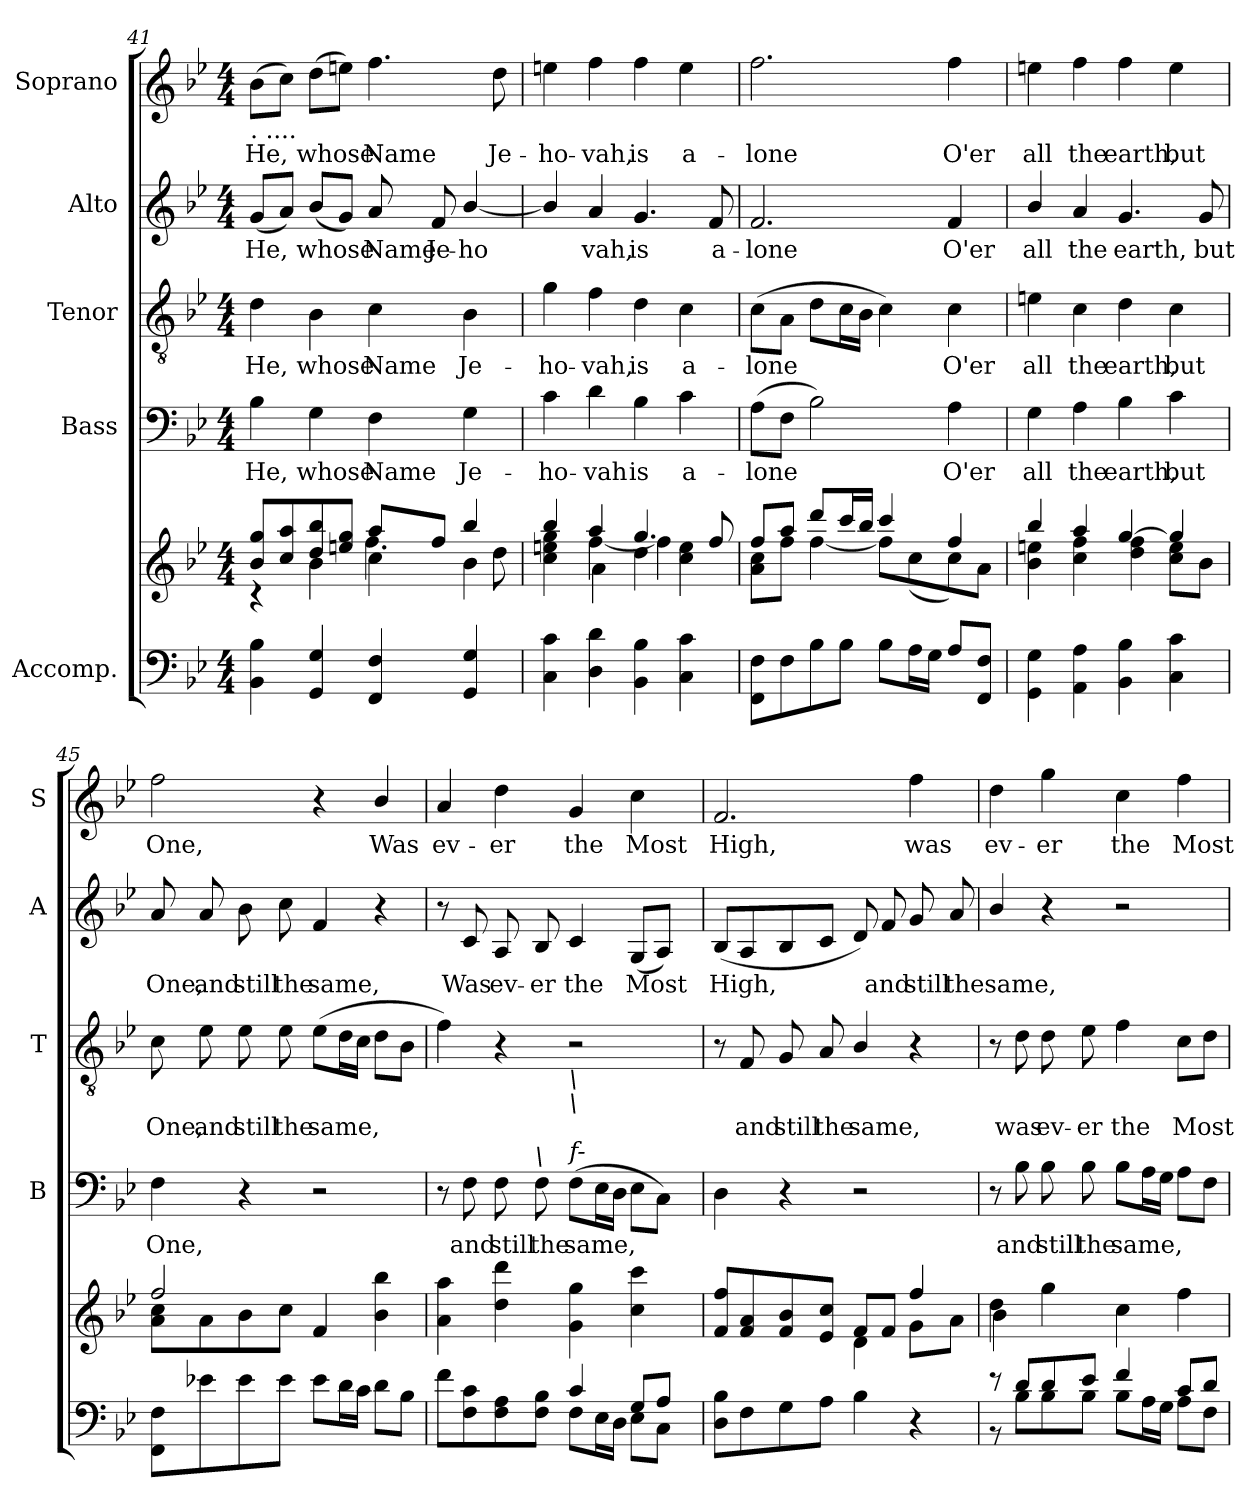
**kern	**kern	**kern	**text	**kern	**text	**kern	**text	**kern	**text
*part5	*part5	*part4	*part4	*part3	*part3	*part2	*part2	*part1	*part1
*staff6	*staff5	*staff4	*staff4	*staff3	*staff3	*staff2	*staff2	*staff1	*staff1
*I"Accomp.	*	*I"Bass	*	*I"Tenor	*	*I"Alto	*	*I"Soprano	*
*	*	*I'B	*	*I'T	*	*I'A	*	*I'S	*
*clefF4	*clefG2	*clefF4	*	*clefGv2	*	*clefG2	*	*clefG2	*
*k[b-e-]	*k[b-e-]	*k[b-e-]	*	*k[b-e-]	*	*k[b-e-]	*	*k[b-e-]	*
*B-:	*B-:	*B-:	*	*B-:	*	*B-:	*	*B-:	*
*M4/4	*M4/4	*M4/4	*	*M4/4	*	*M4/4	*	*M4/4	*
=41	=41	=41	=41	=41	=41	=41	=41	=41	=41
*	*^	*	*	*	*	*	*	*	*
*	*	*^	*	*	*	*	*	*	*	*
!	!	!	!	!	!	!	!	!	!	!LO:TX:b:t=. ....	!
!	!	!	!	!	!LO:LY:b	!	!LO:LY:b	!	!LO:LY:b	!	!LO:LY:b
4BB-\ 4B-\	8b-/ 8gg/L	4rc	2ryy	4B-\	He,	4d\	He,	(<8g/L	He,	(>8b-\L	He,
.	8cc/ 8aa/	.	.	.	.	.	.	8a/J)	.	8cc\J)	.
!	!	!	!	!	!LO:LY:b	!	!LO:LY:b	!	!LO:LY:b	!	!LO:LY:b
4GG/ 4G/	8dd/ 8bb-/	4b-\	.	4G\	whose	4B-\	whose	(<8b-/L	whose	(>8dd\L	whose
.	8een/ 8gg/J	.	.	.	.	.	.	8g/J)	.	8een\J)	.
!	!	!	!	!	!LO:LY:b	!	!LO:LY:b	!	!LO:LY:b	!	!LO:LY:b
4FF/ 4F/	8aa/L	4cc\	4.ff\	4F\	Name	4c\	Name	8a/	Name	4.ff\	Name
!	!	!	!	!	!	!	!	!	!LO:LY:b	!	!
.	8ff/J	.	.	.	.	.	.	8f/	Je-	.	.
!	!	!	!	!	!LO:LY:b	!	!LO:LY:b	!	!LO:LY:b	!	!
4GG/ 4G/	4bb-/	4b-\	.	4G\	Je-	4B-\	Je-	[4b-/	-ho­	.	.
!	!	!	!	!	!	!	!	!	!	!	!LO:LY:b
.	.	.	8dd\	.	.	.	.	.	.	8dd\	Je-
=42	=42	=42	=42	=42	=42	=42	=42	=42	=42	=42	=42
!	!	!	!	!	!LO:LY:b	!	!LO:LY:b	!	!	!	!LO:LY:b
4C\ 4c\	4bb-/	4ryy	4cc\ 4een\ 4gg\	4c\	-ho-	4g\	-ho-	4b-/]	.	4een\	-ho-
!	!	!	!	!	!LO:LY:b	!	!LO:LY:b	!	!LO:LY:b	!	!LO:LY:b
4D\ 4d\	4aa/	[<4ff\	4a\	4d\	-vah	4f\	-vah,	4a/	vah,	4ff\	-vah,
!	!	!	!	!	!LO:LY:b	!	!LO:LY:b	!	!LO:LY:b	!	!LO:LY:b
4BB-\ 4B-\	4.gg/	4ff\]	4dd\	4B-\	is	4d\	is	4.g/	is	4ff\	is
!	!	!	!	!	!LO:LY:b	!	!LO:LY:b	!	!	!	!LO:LY:b
4C\ 4c\	.	4ryy	4cc\ 4ee\	4c\	a-	4c\	a-	.	.	4ee\	a-
!	!	!	!	!	!	!	!	!	!LO:LY:b	!	!
.	8ff/	.	.	.	.	.	.	8f/	a-	.	.
=43	=43	=43	=43	=43	=43	=43	=43	=43	=43	=43	=43
!	!	!	!	!	!LO:LY:b	!	!LO:LY:b	!	!LO:LY:b	!	!LO:LY:b
8FF\ 8F\L	8ff/L	8a\ 8cc\L	1ryy	(>8A\L	-lone	(>8c\L	-lone	2.f/	-lone	2.ff\	-lone
8F\	8aa/J	8ff\J	.	8F\J	.	8A\J	.	.	.	.	.
8B-\	8ddd/L	[<4ff\	.	2B-\)	.	8d\L	.	.	.	.	.
8B-\J	16ccc/L	.	.	.	.	16c\L	.	.	.	.	.
.	16bb-/JJ	.	.	.	.	16B-\JJ	.	.	.	.	.
8B-\L	4ccc/	8ff\L]	.	.	.	4c\)	.	.	.	.	.
16A\L	.	(<8cc\	.	.	.	.	.	.	.	.	.
16G\JJ	.	.	.	.	.	.	.	.	.	.	.
!	!	!	!	!	!LO:LY:b	!	!LO:LY:b	!	!LO:LY:b	!	!LO:LY:b
8A/L	4ff/	8cc\)	.	4A\	O'er	4c\	O'er	4f/	O'er	4ff\	O'er
8FF/ 8F/J	.	8a\J	.	.	.	.	.	.	.	.	.
*	*	*v	*v	*	*	*	*	*	*	*	*
!!LO:PB:g=z
=44	=44	=44	=44	=44	=44	=44	=44	=44	=44	=44
*^	*	*	*	*	*	*	*	*	*	*
!	!	!	!	!	!LO:LY:b	!	!LO:LY:b	!	!LO:LY:b	!	!LO:LY:b
1ryy	4GG\ 4G\	4bb-/	4b-\ 4een\	4G\	all	4en\	all	4b-/	all	4een\	all
!	!	!	!	!	!LO:LY:b	!	!LO:LY:b	!	!LO:LY:b	!	!LO:LY:b
.	4AA\ 4A\	4aa/	4cc\ 4ff\	4A\	the	4c\	the	4a/	the	4ff\	the
!	!	!	!	!	!LO:LY:b	!	!LO:LY:b	!	!LO:LY:b	!	!LO:LY:b
.	4BB-\ 4B-\	[>4gg/	4dd\ 4ff\	4B-\	earth,	4d\	earth,	4.g/	earth,	4ff\	earth,
!	!	!	!	!	!LO:LY:b	!	!LO:LY:b	!	!	!	!LO:LY:b
.	4C\ 4c\	4gg/]	8cc\ 8ee\L	4c\	but	4c\	but	.	.	4ee\	but
!	!	!	!	!	!	!	!	!	!LO:LY:b	!	!
.	.	.	8b-\J	.	.	.	.	8g/	but	.	.
=45	=45	=45	=45	=45	=45	=45	=45	=45	=45	=45	=45
!	!	!	!	!	!LO:LY:b	!	!LO:LY:b	!	!LO:LY:b	!	!LO:LY:b
1ryy	8FF\ 8F\L	2ff/	8a\ 8cc\L	4F\	One,	8c\	One,	8a/	One,	2ff\	One,
!	!	!	!	!	!	!	!LO:LY:b	!	!LO:LY:b	!	!
.	8e-X\	.	8a\	.	.	8e-i\	and	8a/	and	.	.
!	!	!	!	!	!	!	!LO:LY:b	!	!LO:LY:b	!	!
.	8e-\	.	8b-\	4r	.	8e-\	still	8b-\	still	.	.
!	!	!	!	!	!	!	!LO:LY:b	!	!LO:LY:b	!	!
.	8e-\J	.	8cc\J	.	.	8e-\	the	8cc\	the	.	.
!	!	!	!	!	!	!	!LO:LY:b	!	!LO:LY:b	!	!
.	8e-\L	4f/	2ryy	2r	.	(>8e-\L	same,	4f/	same,	4r	.
.	16d\L	.	.	.	.	16d\L	.	.	.	.	.
.	16c\JJ	.	.	.	.	16c\JJ	.	.	.	.	.
!	!	!	!	!	!	!	!	!	!	!	!LO:LY:b
.	8d\L	4b-\ 4bb-\	.	.	.	8d\L	.	4r	.	4b-/	Was
.	8B-\J	.	.	.	.	8B-\J	.	.	.	.	.
=46	=46	=46	=46	=46	=46	=46	=46	=46	=46	=46	=46
!	!	!	!	!	!	!	!	!	!	!	!LO:LY:b
8f\L	2ryy	4a\ 4aa\	2ryy	8r	.	4f\)	.	8r	.	4a/	ev-
!	!	!	!	!	!LO:LY:b	!	!	!	!LO:LY:b	!	!
8F\ 8c\	.	.	.	8F\	and	.	.	8c/	Was	.	.
!	!	!	!	!	!LO:LY:b	!	!	!	!LO:LY:b	!	!LO:LY:b
8F\ 8A\	.	4dd\ 4ddd\	.	8F\	still	4r	.	8A/	ev-	4dd\	-er
!	!	!	!	!LO:TX:a:i:t=\	!	!	!	!	!	!	!
!	!	!	!	!	!LO:LY:b	!	!	!	!LO:LY:b	!	!
8F\ 8B-\J	.	.	.	8F\	the	.	.	8B-/	-er	.	.
!	!	!	!	!	!	!LO:TX:b:i:t=\	!	!	!	!	!
!	!	!	!	!	!	!LO:TX:b:i:t=\	!	!	!	!	!
!	!	!	!	!LO:TX:a:i:t=f-	!	!	!	!	!	!	!
!	!	!	!	!	!LO:LY:b	!	!	!	!LO:LY:b	!	!LO:LY:b
4c/	8F\L	4g\ 4gg\	2ryy	(>8F\L	same,	2r	.	4c/	the	4g/	the
.	16E-\L	.	.	16E-\L	.	.	.	.	.	.	.
.	16D\JJ	.	.	16D\JJ	.	.	.	.	.	.	.
!	!	!	!	!	!	!	!	!	!LO:LY:b	!	!LO:LY:b
8G/L	8E-\L	4cc\ 4ccc\	.	8E-\L	.	.	.	(<8G/L	Most	4cc\	Most
8A/J	8C\J	.	.	8C\J)	.	.	.	8A/J)	.	.	.
!!LO:LB:g=z
=47	=47	=47	=47	=47	=47	=47	=47	=47	=47	=47	=47
!	!	!	!	!	!	!	!	!	!LO:LY:b	!	!LO:LY:b
8D\ 8B-\L	2ryy	8f/ 8ff/L	2ryy	4D\	.	8r	.	(<8B-/L	High,	2.f/	High,
!	!	!	!	!	!	!	!LO:LY:b	!	!	!	!
8F\	.	8f/ 8a/	.	.	.	8F/	and	8A/	.	.	.
!	!	!	!	!	!	!	!LO:LY:b	!	!	!	!
8G\	.	8f/ 8b-/	.	4r	.	8G/	still	8B-/	.	.	.
!	!	!	!	!	!	!	!LO:LY:b	!	!	!	!
8A\J	.	8e-/ 8cc/J	.	.	.	8A/	the	8c/J	.	.	.
!	!	!	!	!	!	!	!LO:LY:b	!	!	!	!
4B-\	2ryy	8f/L	4d\	2r	.	4B-/	same,	8d/)	.	.	.
!	!	!	!	!	!	!	!	!	!LO:LY:b	!	!
.	.	8f/J	.	.	.	.	.	8f/	and	.	.
!	!	!	!	!	!	!	!	!	!LO:LY:b	!	!LO:LY:b
4r	.	4ff/	8g\L	.	.	4r	.	8g/	still	4ff\	was
!	!	!	!	!	!	!	!	!	!LO:LY:b	!	!
.	.	.	8a\J	.	.	.	.	8a/	the	.	.
=48	=48	=48	=48	=48	=48	=48	=48	=48	=48	=48	=48
!	!	!	!	!	!	!	!	!	!LO:LY:b	!	!LO:LY:b
8r	8r	4dd\	4b-\	8r	.	8r	.	4b-/	same,	4dd\	ev-
!	!	!	!	!	!LO:LY:b	!	!LO:LY:b	!	!	!	!
8d/L	8B-\L	.	.	8B-\	and	8d\	was	.	.	.	.
!	!	!	!	!	!LO:LY:b	!	!LO:LY:b	!	!	!	!LO:LY:b
8d/	8B-\	4gg\	4ryy	8B-\	still	8d\	ev-	4r	.	4gg\	-er
!	!	!	!	!	!LO:LY:b	!	!LO:LY:b	!	!	!	!
8e-/J	8B-\J	.	.	8B-\	the	8e-\	-er	.	.	.	.
!	!	!	!	!	!LO:LY:b	!	!LO:LY:b	!	!	!	!LO:LY:b
4f/	8B-\L	4cc\	2ryy	8B-\L	same,	4f\	the	2r	.	4cc\	the
.	16A\L	.	.	16A\L	.	.	.	.	.	.	.
.	16G\JJ	.	.	16G\JJ	.	.	.	.	.	.	.
!	!	!	!	!	!	!	!LO:LY:b	!	!	!	!LO:LY:b
8c/L	8A\L	4ff\	.	8A\L	.	8c\L	Most	.	.	4ff\	Most
8d/J	8F\J	.	.	8F\J	.	8d\J	.	.	.	.	.
*v	*v	*	*	*	*	*	*	*	*	*	*
*	*v	*v	*	*	*	*	*	*	*	*
=	=	=	=	=	=	=	=	=	=
*-	*-	*-	*-	*-	*-	*-	*-	*-	*-
